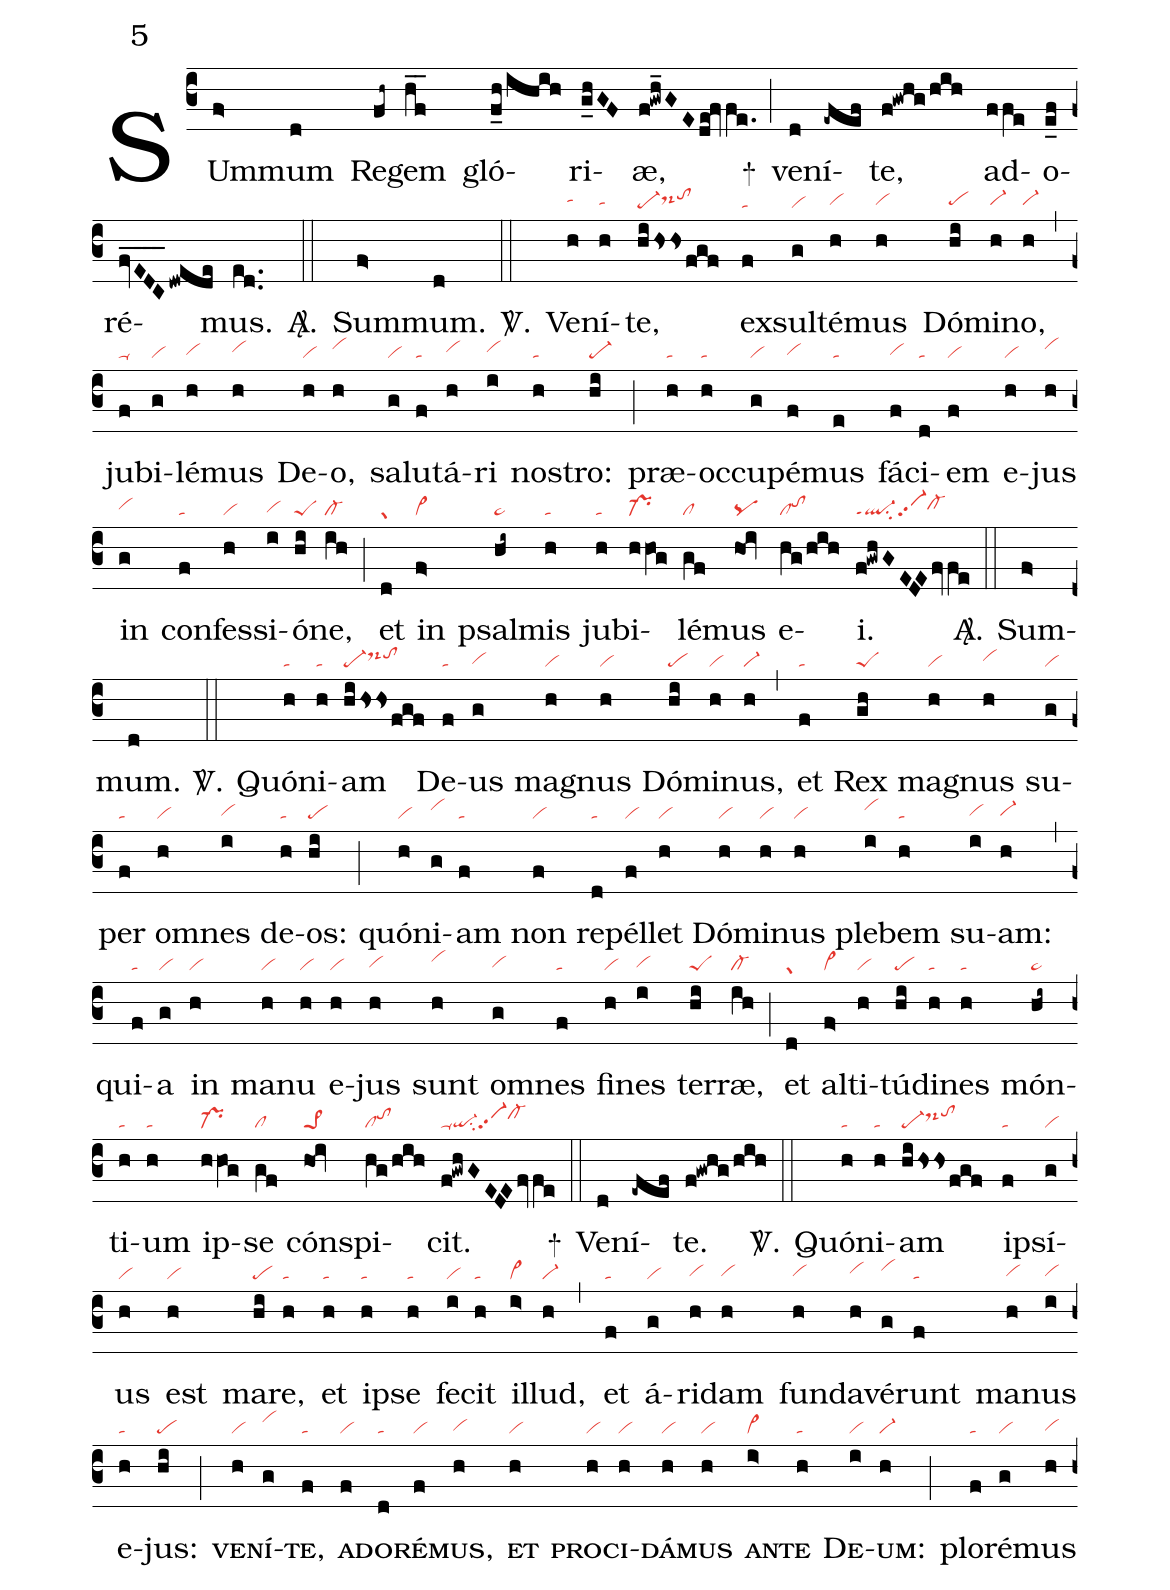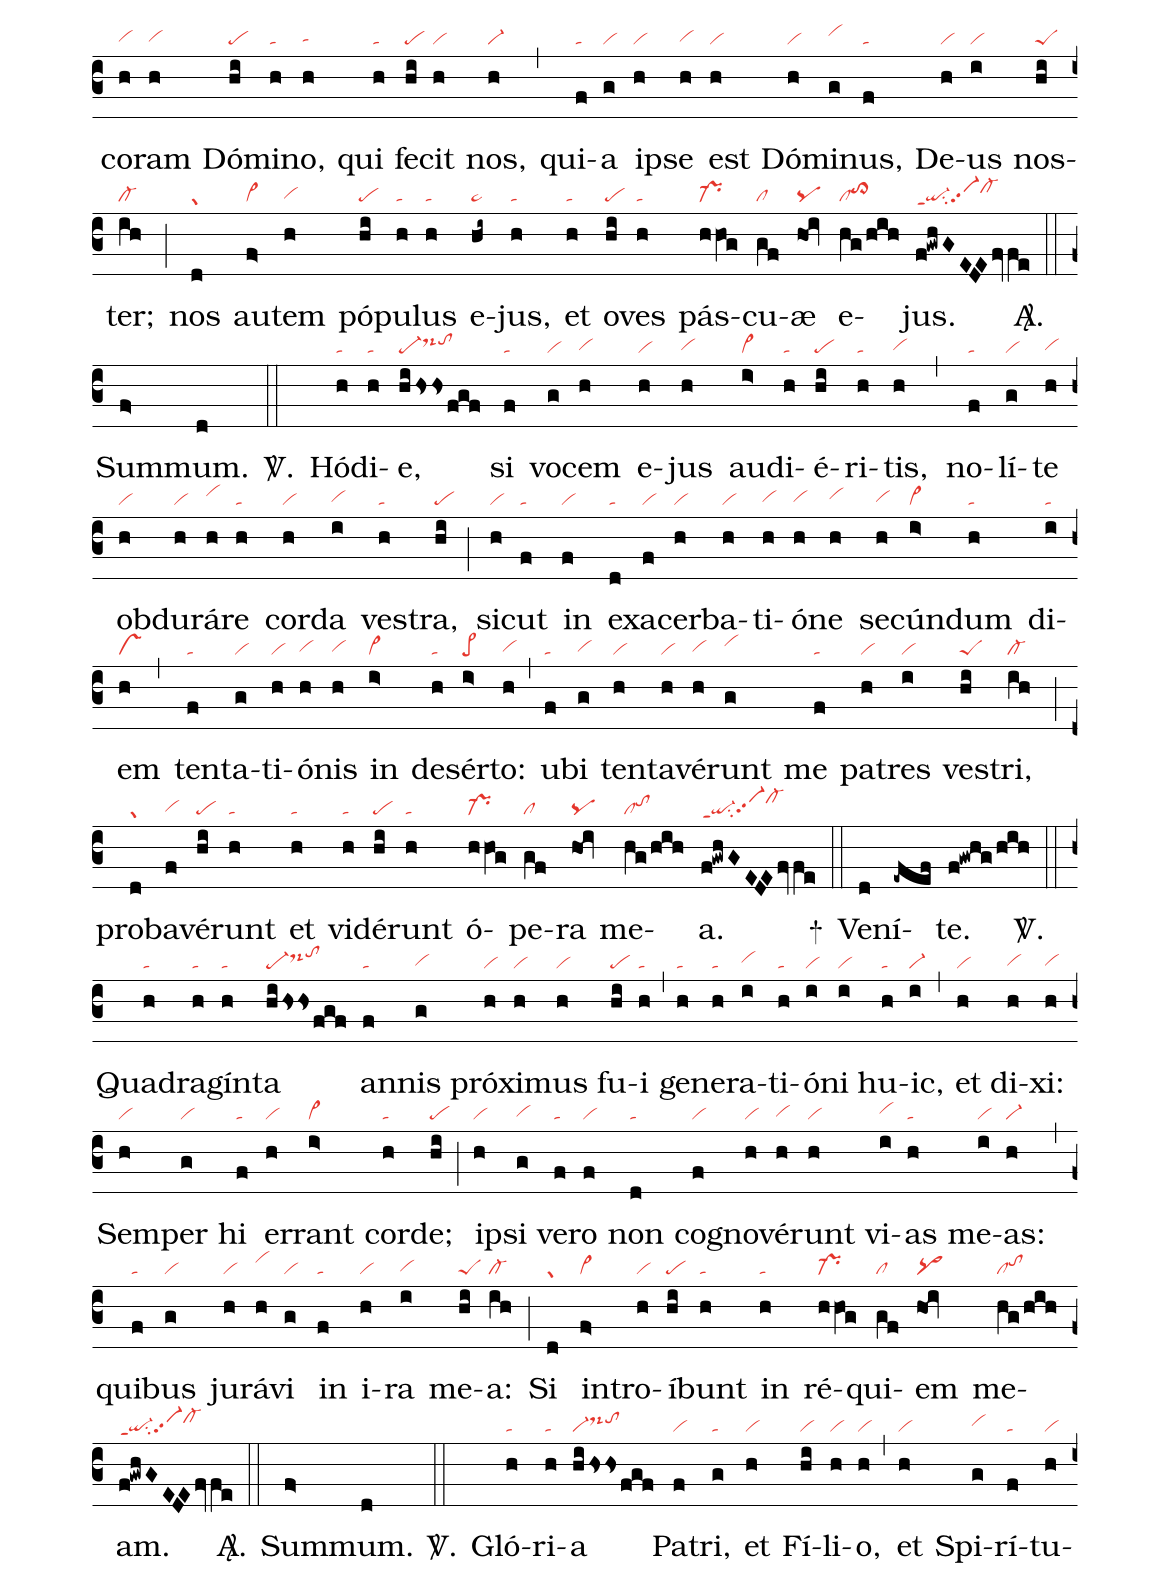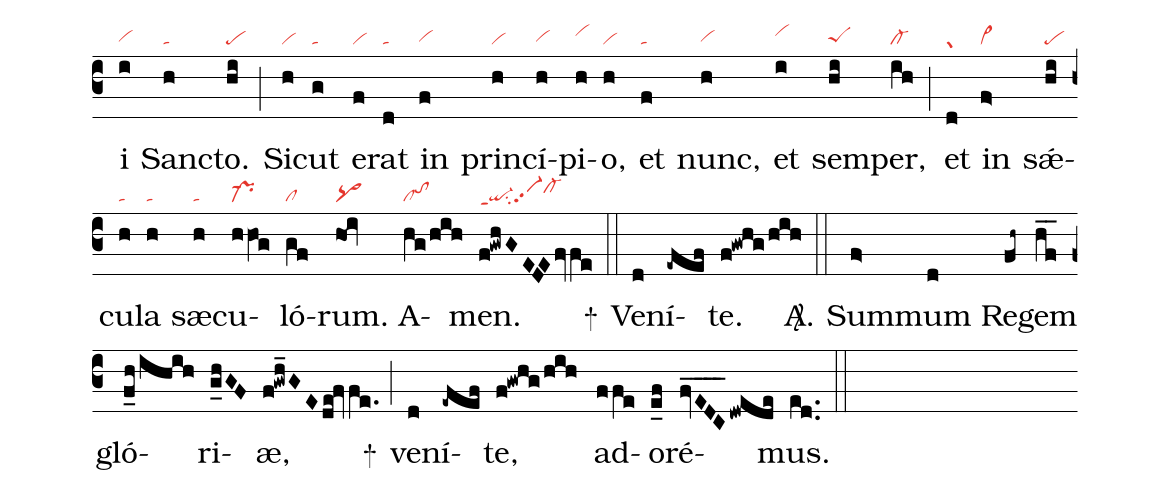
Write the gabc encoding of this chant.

mode:5;
nabc-lines:1;
%%
(c3)
SUm(f>)mum(d) Re(fh~)gem(hf__) gló(f_h/ihih)ri(g_hGF)æ,(f!gwh_GEde!fvfe.) +(;)
ve(d)ní(-efef)te,(f!gwhg/hih) ad(ffe)o(e_f)ré(fvEDC____dwede)mus.(ed..) <sp>A/</sp>.(::)

Sum(f>)mum.(d) <sp>V/</sp>.(::)

Ve(h|tahh)ní(h|tahg)te,(hihssfgf|pe-ds-hhtohi) ex(f|ta)sul(g|vi)té(h|vihg)mus(h|vihg) Dó(hi|pehg)mi(h|vi-hg)no,(h|vi-hg) (,)
ju(f|ta-)bi(g|vi)lé(h|vihg)mus(h|vihh) De(h|vi)o,(h|vihi) sa(g|vi)lu(f|ta)tá(h|vihh)ri(i|vihh) nos(h|ta)tro:(hi|pe-) (;)
præ(h|ta)oc(h|ta)cu(g|vi)pé(f|vihg)mus(e|ta) fá(f|vihg)ci(d|ta)em(f|vi) e(h|vi)jus(h|vihi) in(g|vihh) con(f|ta)fes(h|vi)si(i|vihg)ó(hi|peS)ne,(ih|cl-) (;)
et(d|gr) in(f>|vi>) psal(hi~|ta>)mis(h|ta) ju(h|ta)bi(h/hOg|pr-)lé(gf|cl)mus(ho!iv|pq) e(hg/hih|cltohi)i.(f!gwhGEDEfv/fe|ql-ppt1su2vi-pp2cl-hh) <sp>A/</sp>.(::)

Sum(f>)mum.(d) <sp>V/</sp>.(::)

Quó(h|ta)ni(h|ta)am(hihssfgf|pe-ds-hitohi) De(f|ta)us(g|vihg) mag(h|vi)nus(h|vi) Dó(hi|pe)mi(h|vi)nus,(h|vi-) (,)
et(f|ta) Rex(gh|peS) mag(h|vi)nus(h|vihh) su(g|vi)per(f|ta) om(h|vi)nes(i|vihg) de(h|ta)os:(hi|pe) (;)
quó(h|vi)ni(g|vihi)am(f|ta) non(f|vi) re(d|ta)pél(f|vi)let(h|vi) Dó(h|vi)mi(h|vi)nus(h|vi) ple(i|vihi)bem(h|ta) su(i|vihg)am:(h|vi-hg) (,)
qui(f|ta)a(g|vi) in(h|vi) ma(h|vi)nu(h|vi) e(h|vi)jus(h|vihg) sunt(h|vihi) om(g|vihg)nes(f|ta) fi(h|vi)nes(i|vihg) ter(hi|peS)ræ,(ih|cl-) (;)
et(d|gr) al(f>|vi>)ti(h|vi)tú(hi|pe)di(h|ta)nes(h|ta) món(hi~|ta>)ti(h|ta)um(h|ta) ip(h/hOg|pr-)se(gf|cl) cón(ho!iv|pe>1)spi(hg/hih|cltohi)cit.(f!gwhGEDEfv/fe|qi-ppu1su2vi-pp2cl-hi) +(::)

Ve(d)ní(-efef)te.(f!gwhg/hih) <sp>V/</sp>.(::)

Quó(h|ta)ni(h|ta)am(hihssfgf|pe-ds-hitohj) ip(f|ta)sí(g|vi)us(h|vi) est(h|vi) ma(hi|pe)re,(h|ta) et(h|ta) ip(h|ta)se(h|ta) fe(i|vi)cit(h|ta) il(i>|vi>)lud,(h|vi-) (,)
et(f|ta) á(g|vi)ri(h|vihg)dam(h|vihg) fun(h|vihg)da(h|vihh)vé(g|vihi)runt(f|ta) ma(h|vihg)nus(i|vihg) e(h|ta)jus:(hi|pe) (;)
<sc>ve</sc>(h|vi)<sc>ní</sc>(g|vihj)<sc>te,</sc>(f|ta) <sc>a</sc>(f|vi)<sc>do</sc>(d|ta)<sc>ré</sc>(f|vi)<sc>mus,</sc>(h|vihg) <sc>et</sc>(h|vi) <sc>pro</sc>(h|vi)<sc>ci-</sc>(h|vi)<sc>dá</sc>(h|vi)<sc>mus</sc>(h|vi) <sc>an</sc>(i>|vi>)<sc>te</sc>(h|ta) <sc>De</sc>(i|vi)<sc>um:</sc>(h|vi-) (;)
plo(f|ta)ré(g|vi)mus(h|vihg) co(h|vihg)ram(h|vihg) Dó(hi|pe)mi(h|ta)no,(h|tahg) qui(h|ta) fe(hi|pe)cit(h|vi) nos,(h|vi-) (,)
qui(f|ta)a(g|vi) ip(h|vi)se(h|vihg) est(h|vi) Dó(h|vi)mi(g|vihi)nus,(f|ta) De(h|vi)us(i|vi) nos(hi|peS)ter;(ih|cl-) (;)
nos(d|gr) au(f>|vi>)tem(h|vihg) pó(hi|pe)pu(h|ta)lus(h|ta) e(hi~|ta>)jus,(h|ta) et(h|ta) o(hi|pe)ves(h|ta) pás(h/hOg|pr-)cu(gf|cl)æ(ho!iv|pq) e(hg/hih|clto>hi)jus.(f!gwhGEDEfv/fe|qi-ppt1su2vi-pp2cl-hi) <sp>A/</sp>.(::)

Sum(f>)mum.(d) <sp>V/</sp>.(::)

Hó(h|ta)di(h|ta)e,(hihssfgf|pe-ds-hitohi) si(f|ta) vo(g|vi)cem(h|vihg) e(h|vi)jus(h|vihg) au(i>|vi>)di(h|ta)é(hi|pe)ri(h|ta)tis,(h|vihg) (,)
no(f|ta)lí(g|vi)te(h|vihg) ob(h|vi)du(h|vi)rá(h|vihi)re(h|ta) cor(h|vi)da(i|vihg) ves(h|ta)tra,(hi|pe) (;)
si(h|vi)cut(f|ta) in(f|vi) ex(d|ta)a(f|vi)cer(h|vi)ba(h|vi)ti(h|vihg)ó(h|vihg)ne(h|vihh) se(h|vihg)cún(i>|vi>)dum(h|ta) di(i|ta)em(h|vs) (,)
ten(f|ta)ta(g|vi)ti(h|vi)ó(h|vihg)nis(h|vihg) in(i>|vi>) de(h|ta)sér(i>|pe>)to:(h|vihg) (,)
u(f|ta)bi(g|vihg) ten(h|vi)ta(h|vi)vé(h|vihg)runt(g|vihi) me(f|ta) pat(h|vi)res(i|vi) ves(hi|peS)tri,(ih|cl-) (;)
pro(d|gr)ba(f|vihg)vé(hi|pe)runt(h|ta) et(h|ta) vi(h|ta)dé(hi|pe)runt(h|ta) ó(h/hOg|pr-)pe(gf|cl)ra(ho!iv|pq) me(hg/hih|cltohi)a.(f!gwhGEDEfv/fe|qi-ppt1su2vi-hgpp2cl-hj) +(::)

Ve(d)ní(-efef)te.(f!gwhg/hih) <sp>V/</sp>.(::)

Quad(h|ta)ra(h|ta)gín(h|ta)ta(hihssfgf|pe-ds-hitohj) an(f|ta)nis(g|vihg) pró(h|vi)xi(h|vi)mus(h|vi) fu(hi|pe)i(h|ta) (,)
ge(h|ta)ne(h|ta)ra(i|vihh)ti(h|ta)ó(i|vi)ni(i|vi) hu(h|ta)ic,(i|vi-) (,)
et(h|vi) di(h|vihg)xi:(h|vihg) Sem(h|vi)per(g|vi) hi(f|ta) er(h|vi)rant(i>|vi>) cor(h|ta)de;(hi|pe) (;)
ip(h|vi)si(g|vihg) ve(f|ta)ro(f|vi) non(d|ta) co(f|vi)gno(h|vi)vé(h|vihg)runt(h|vi) vi(i|vihh)as(h|ta) me(i|vi)as:(h|vi-) (,)
qui(f|ta)bus(g|vi) ju(h|vi)rá(h|vihj)vi(g|vi) in(f|ta) i(h|vi)ra(i|vihg) me(hi|peS)a:(ih|cl-) (;)
Si(d|gr) in(f>|vi>)tro(h|vi)í(hi|pe)bunt(h|ta) in(h|ta) ré(h/hOg|pr-)qui(gf|cl)em(ho!iv|pq>) me(hg/hih|cltohi)am.(f!gwhGEDEfv/fe|qi-ppt1su2vi-pp2cl-hi) <sp>A/</sp>.(::)

Sum(f>)mum.(d) <sp>V/</sp>.(::)

Gló(h|ta)ri(h|ta)a(hihssfgf|vi-ds-hitohi) Pat(f|vi)ri,(g|ta) et(h|vi) Fí(hi|vi)li(h|vi)o,(h|vi) (,)
et(h|vi) Spi(g|vihh)rí(f|ta)tu(h|vi)i(i|vihg) Sanc(h|ta)to.(hi|pe) (;)
Sic(h|vi)ut(g|ta) e(f|vi)rat(d|ta) in(f|vihg) prin(h|vi)cí(h|vihg)pi(h|vihi)o,(h|vi) et(f|ta) nunc,(h|vihg) et(i|vihi) sem(hi|peShg)per,(ih|cl-) (;)
et(d|gr) in(f>|vi>) sǽ(hi|pe)cu(h|ta)la(h|ta) sæ(h|ta)cu(h/hOg|pr-)ló(gf|cl)rum.(ho!iv|pq>) A(hg/hih|cltohi)men.(f!gwhGEDEfv/fe|qi-ppt1su2vi-pp2cl-hi) +(::)

Ve(d)ní(-efef)te.(f!gwhg/hih) <sp>A/</sp>.(::)

Sum(f>)mum(d) Re(fh~)gem(hf__) gló(f_h/ihih)ri(g_hGF)æ,(f!gwh_GEde!fvfe.) +(;)
ve(d)ní(-efef)te,(f!gwhg/hih) ad(ffe)o(e_f)ré(fvEDC____dwede)mus.(ed..) (::)
